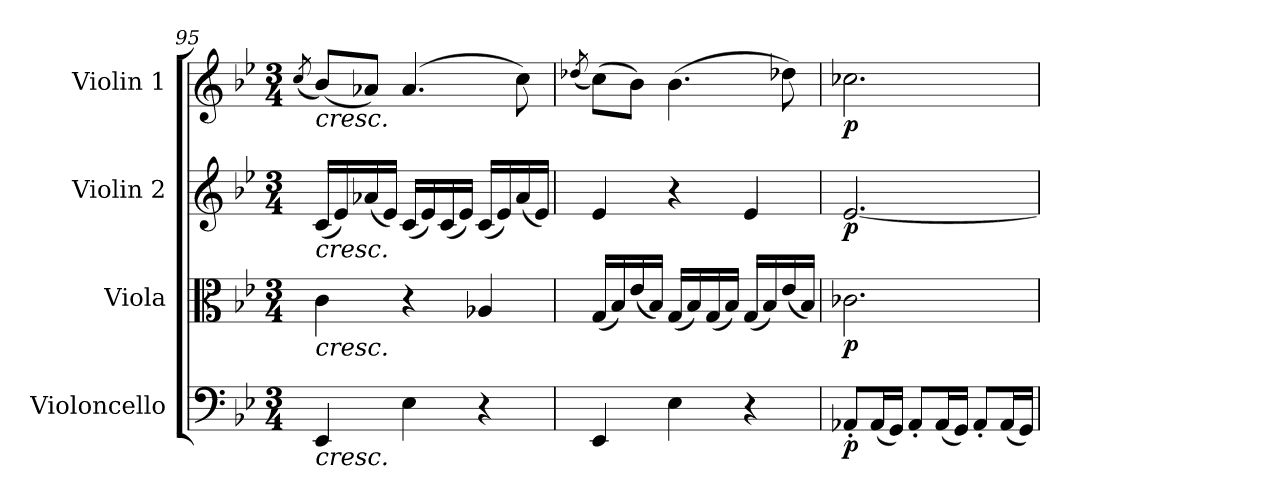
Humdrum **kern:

**kern	**dynam	**kern	**dynam	**kern	**dynam	**kern	**dynam
*part4	*part4	*part3	*part3	*part2	*part2	*part1	*part1
*staff4	*staff4	*staff3	*staff3	*staff2	*staff2	*staff1	*staff1
*I"Violoncello	*	*I"Viola	*	*I"Violin 2	*	*I"Violin 1	*
*I'Vc	*	*I'Vla	*	*I'Vln	*	*I'Vln	*
*clefF4	*	*clefC3	*	*clefG2	*	*clefG2	*
*k[b-e-]	*	*k[b-e-]	*	*k[b-e-]	*	*k[b-e-]	*
*M3/4	*	*M3/4	*	*M3/4	*	*M3/4	*
=95	=95	=95	=95	=95	=95	=95	=95
.	.	.	.	.	.	(8qcc/	.
!	!	!	!	!	!	!LO:TX:b:i:t=cresc.	!
!	!	!	!	!LO:TX:b:i:t=cresc.	!	!	!
!	!	!LO:TX:b:i:t=cresc.	!	!	!	!	!
!LO:TX:b:i:t=cresc.	!	!	!	!	!	!	!
4EE-/	.	4c\	.	(16c/LL	.	(8b-/L)	.
.	.	.	.	16e-/)	.	.	.
.	.	.	.	(16a-X/	.	8a-X/J)	.
.	.	.	.	16e-/JJ)	.	.	.
4E-\	.	4r	.	(16c/LL	.	(4.a-/	.
.	.	.	.	16e-/)	.	.	.
.	.	.	.	(16c/	.	.	.
.	.	.	.	16e-/JJ)	.	.	.
4r	.	4A-X/	.	(16c/LL	.	.	.
.	.	.	.	16e-/)	.	.	.
.	.	.	.	(16a-/	.	8cc\)	.
.	.	.	.	16e-/JJ)	.	.	.
!!LO:LB:g=z
=96	=96	=96	=96	=96	=96	=96	=96
.	.	.	.	.	.	(8qdd-X/	.
4EE-/	.	(16G/LL	.	4e-/	.	(8cc\L)	.
.	.	16B-/)	.	.	.	.	.
.	.	(16e-/	.	.	.	8b-\J)	.
.	.	16B-/JJ)	.	.	.	.	.
4E-\	.	(16G/LL	.	4r	.	(4.b-\	.
.	.	16B-/)	.	.	.	.	.
.	.	(16G/	.	.	.	.	.
.	.	16B-/JJ)	.	.	.	.	.
4r	.	(16G/LL	.	4e-/	.	.	.
.	.	16B-/)	.	.	.	.	.
.	.	(16e-/	.	.	.	8dd-X\)	.
.	.	16B-/JJ)	.	.	.	.	.
!!LO:LB:g=z
=97	=97	=97	=97	=97	=97	=97	=97
!	!LO:DY:b	!	!LO:DY:b	!	!LO:DY:b	!	!LO:DY:b
8AA-X'/L	p	2.c-X\	p	[2.e-/	p	2.cc-X\	p
(16AA-/L	.	.	.	.	.	.	.
16GG/JJ)	.	.	.	.	.	.	.
8AA-'/L	.	.	.	.	.	.	.
(16AA-/L	.	.	.	.	.	.	.
16GG/JJ)	.	.	.	.	.	.	.
8AA-'/L	.	.	.	.	.	.	.
(16AA-/L	.	.	.	.	.	.	.
16GG/JJ)	.	.	.	.	.	.	.
=	=	=	=	=	=	=	=
*-	*-	*-	*-	*-	*-	*-	*-
